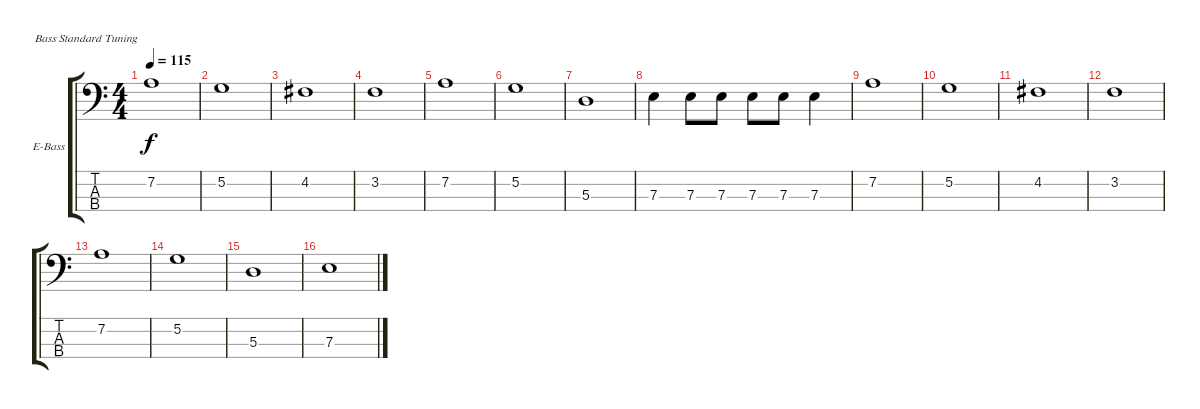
\bracketExtendMode groupsimilarinstruments
\firstSystemTrackNameOrientation horizontal
\otherSystemsTrackNameOrientation horizontal
\track ("Bass" "E-Bass") {instrument electricbassfinger}
\staff {score tabs}
\tuning (G2 D2 A1 E1)
\ts (4 4)
\tempo 115
\clef f4
\ks c
7.2.1{dy f instrument electricbassfinger} |
5.2.1 |
4.2.1 |
3.2.1 |
7.2.1 |
5.2.1 |
5.3.1 |
7.3.4 7.3.8 7.3.8 7.3.8 7.3.8 7.3.4 |
7.2.1 |
5.2.1 |
4.2.1 |
3.2.1 |
7.2.1 |
5.2.1 |
5.3.1 |
7.3.1
